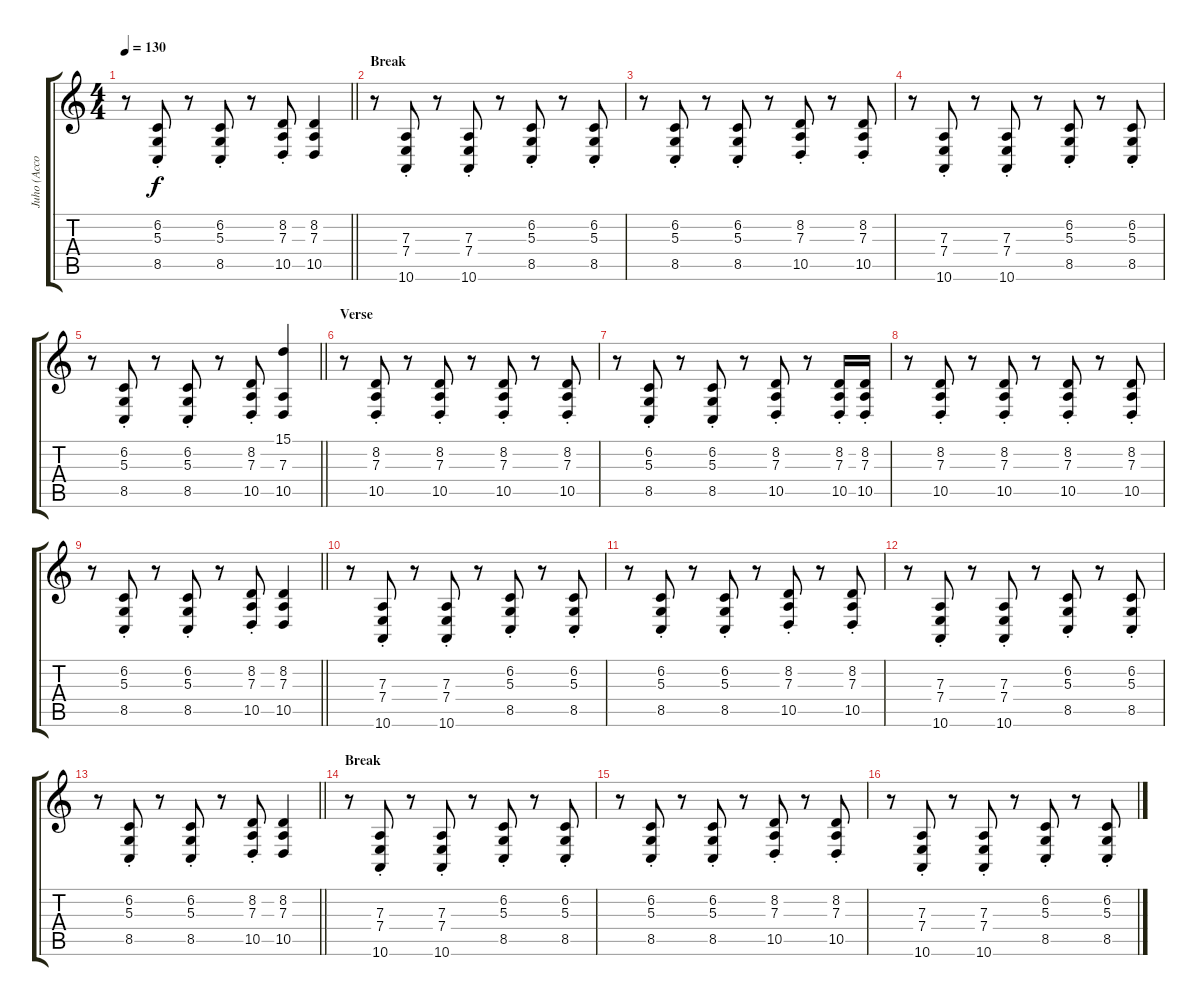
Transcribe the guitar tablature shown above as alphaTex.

\track ("Juho (Acco. Rhythm)" "Juho (Acco") {instrument accordion}
\staff {score tabs}
\tuning (B3 Gb3 D3 A2 E2 B1) {hide}
\ts (4 4)
\tempo 130
\clef g2
\barLineRight lightlight
\ks c
r.8{dy f} (6.2{st} 5.3{st} 8.5{st}).8 r.8 (6.2{st} 5.3{st} 8.5{st}).8 r.8 (8.2{st} 7.3{st} 10.5{st}).8 (8.2 7.3 10.5).4 |
\section ("" "Break")
r.8 (7.3{st} 7.4{st} 10.6{st}).8 r.8 (7.3{st} 7.4{st} 10.6{st}).8 r.8 (6.2{st} 5.3{st} 8.5{st}).8 r.8 (6.2{st} 5.3{st} 8.5{st}).8 |
r.8 (6.2{st} 5.3{st} 8.5{st}).8 r.8 (6.2{st} 5.3{st} 8.5{st}).8 r.8 (8.2{st} 7.3{st} 10.5{st}).8 r.8 (8.2{st} 7.3{st} 10.5{st}).8 |
r.8 (7.3{st} 7.4{st} 10.6{st}).8 r.8 (7.3{st} 7.4{st} 10.6{st}).8 r.8 (6.2{st} 5.3{st} 8.5{st}).8 r.8 (6.2{st} 5.3{st} 8.5{st}).8 |
\barLineRight lightlight
r.8 (6.2{st} 5.3{st} 8.5{st}).8 r.8 (6.2{st} 5.3{st} 8.5{st}).8 r.8 (8.2{st} 7.3{st} 10.5{st}).8 (15.1 7.3 10.5).4 |
\section ("" "Verse")
r.8 (8.2{st} 7.3{st} 10.5{st}).8 r.8 (8.2{st} 7.3{st} 10.5{st}).8 r.8 (8.2{st} 7.3{st} 10.5{st}).8 r.8 (8.2{st} 7.3{st} 10.5{st}).8 |
r.8 (6.2{st} 5.3{st} 8.5{st}).8 r.8 (6.2{st} 5.3{st} 8.5{st}).8 r.8 (8.2{st} 7.3{st} 10.5{st}).8 r.8 (8.2{st} 7.3{st} 10.5{st}).16 (8.2{st} 7.3{st} 10.5{st}).16 |
r.8 (8.2{st} 7.3{st} 10.5{st}).8 r.8 (8.2{st} 7.3{st} 10.5{st}).8 r.8 (8.2{st} 7.3{st} 10.5{st}).8 r.8 (8.2{st} 7.3{st} 10.5{st}).8 |
\barLineRight lightlight
r.8 (6.2{st} 5.3{st} 8.5{st}).8 r.8 (6.2{st} 5.3{st} 8.5{st}).8 r.8 (8.2{st} 7.3{st} 10.5{st}).8 (8.2 7.3 10.5).4 |
\section ("" "")
r.8 (7.3{st} 7.4{st} 10.6{st}).8 r.8 (7.3{st} 7.4{st} 10.6{st}).8 r.8 (6.2{st} 5.3{st} 8.5{st}).8 r.8 (6.2{st} 5.3{st} 8.5{st}).8 |
r.8 (6.2{st} 5.3{st} 8.5{st}).8 r.8 (6.2{st} 5.3{st} 8.5{st}).8 r.8 (8.2{st} 7.3{st} 10.5{st}).8 r.8 (8.2{st} 7.3{st} 10.5{st}).8 |
r.8 (7.3{st} 7.4{st} 10.6{st}).8 r.8 (7.3{st} 7.4{st} 10.6{st}).8 r.8 (6.2{st} 5.3{st} 8.5{st}).8 r.8 (6.2{st} 5.3{st} 8.5{st}).8 |
\barLineRight lightlight
r.8 (6.2{st} 5.3{st} 8.5{st}).8 r.8 (6.2{st} 5.3{st} 8.5{st}).8 r.8 (8.2{st} 7.3{st} 10.5{st}).8 (8.2 7.3 10.5).4 |
\section ("" "Break")
r.8 (7.3{st} 7.4{st} 10.6{st}).8 r.8 (7.3{st} 7.4{st} 10.6{st}).8 r.8 (6.2{st} 5.3{st} 8.5{st}).8 r.8 (6.2{st} 5.3{st} 8.5{st}).8 |
r.8 (6.2{st} 5.3{st} 8.5{st}).8 r.8 (6.2{st} 5.3{st} 8.5{st}).8 r.8 (8.2{st} 7.3{st} 10.5{st}).8 r.8 (8.2{st} 7.3{st} 10.5{st}).8 |
r.8 (7.3{st} 7.4{st} 10.6{st}).8 r.8 (7.3{st} 7.4{st} 10.6{st}).8 r.8 (6.2{st} 5.3{st} 8.5{st}).8 r.8 (6.2{st} 5.3{st} 8.5{st}).8
